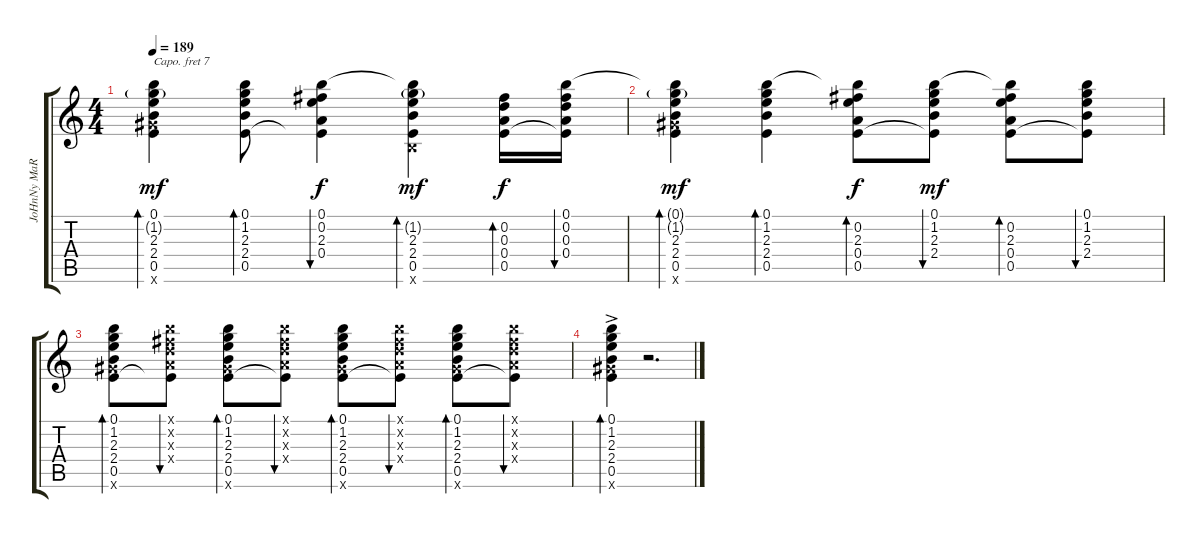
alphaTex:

\track ("JoHnNy MaRr" "JoHnNy MaR") {instrument electricguitarclean}
\staff {score tabs}
\capo 7
\tuning (E4 B3 G3 D3 A2 E2) {hide}
\ts (4 4)
\tempo 189
\clef g2
\ks c
(0.1{t} 1.2{g} 2.3 2.4 0.5 9.6{x}).4{bd 30 dy mf} (0.1 1.2 2.3 2.4 0.5).8{bd 30} (0.1 0.2 2.3 0.4 0.5{t}).4{bu 30 dy f} (0.1{t} 1.2{g} 2.3 2.4 0.5 0.6{x}).4{bd 30 dy mf} (0.2 0.3 0.4 0.5).16{bd 30 dy f volume 12} (0.1 0.2 0.3 0.4 0.5{t}).16{bu 30 volume 13} |
(0.1{t} 1.2{g} 2.3 2.4 0.5 9.6{x}).4{bd 30 dy mf volume 14} (0.1 1.2 2.3 2.4 0.5).4{bd 30 volume 13} (0.1{t} 0.2 2.3 0.4 0.5).8{bd 30 dy f} (0.1 1.2 2.3 2.4 0.5{t}).8{bu 30 dy mf} (0.1{t} 0.2 2.3 0.4 0.5).8{bd 30} (0.1 1.2 2.3 2.4 0.5{t}).8{bu 30} |
(0.1 1.2 2.3 2.4 0.5 9.6{x}).8{bd 30} (0.1{x} 0.2{x} 0.3{x} 0.4{x} 0.5{t}).8{bu 30} (0.1 1.2 2.3 2.4 0.5 9.6{x}).8{bd 30} (0.1{x} 0.2{x} 0.3{x} 0.4{x} 0.5{t}).8{bu 30} (0.1 1.2 2.3 2.4 0.5 9.6{x}).8{bd 30 volume 14} (0.1{x} 0.2{x} 0.3{x} 0.4{x} 0.5{t}).8{bu 30} (0.1 1.2 2.3 2.4 0.5 9.6{x}).8{bd 30 volume 15} (0.1{x} 0.2{x} 0.3{x} 0.4{x} 0.5{t}).8{bu 30} |
(0.1 1.2 2.3 2.4 0.5{ac} 9.6{x}).4{bd 30 volume 16} r.2{d}
